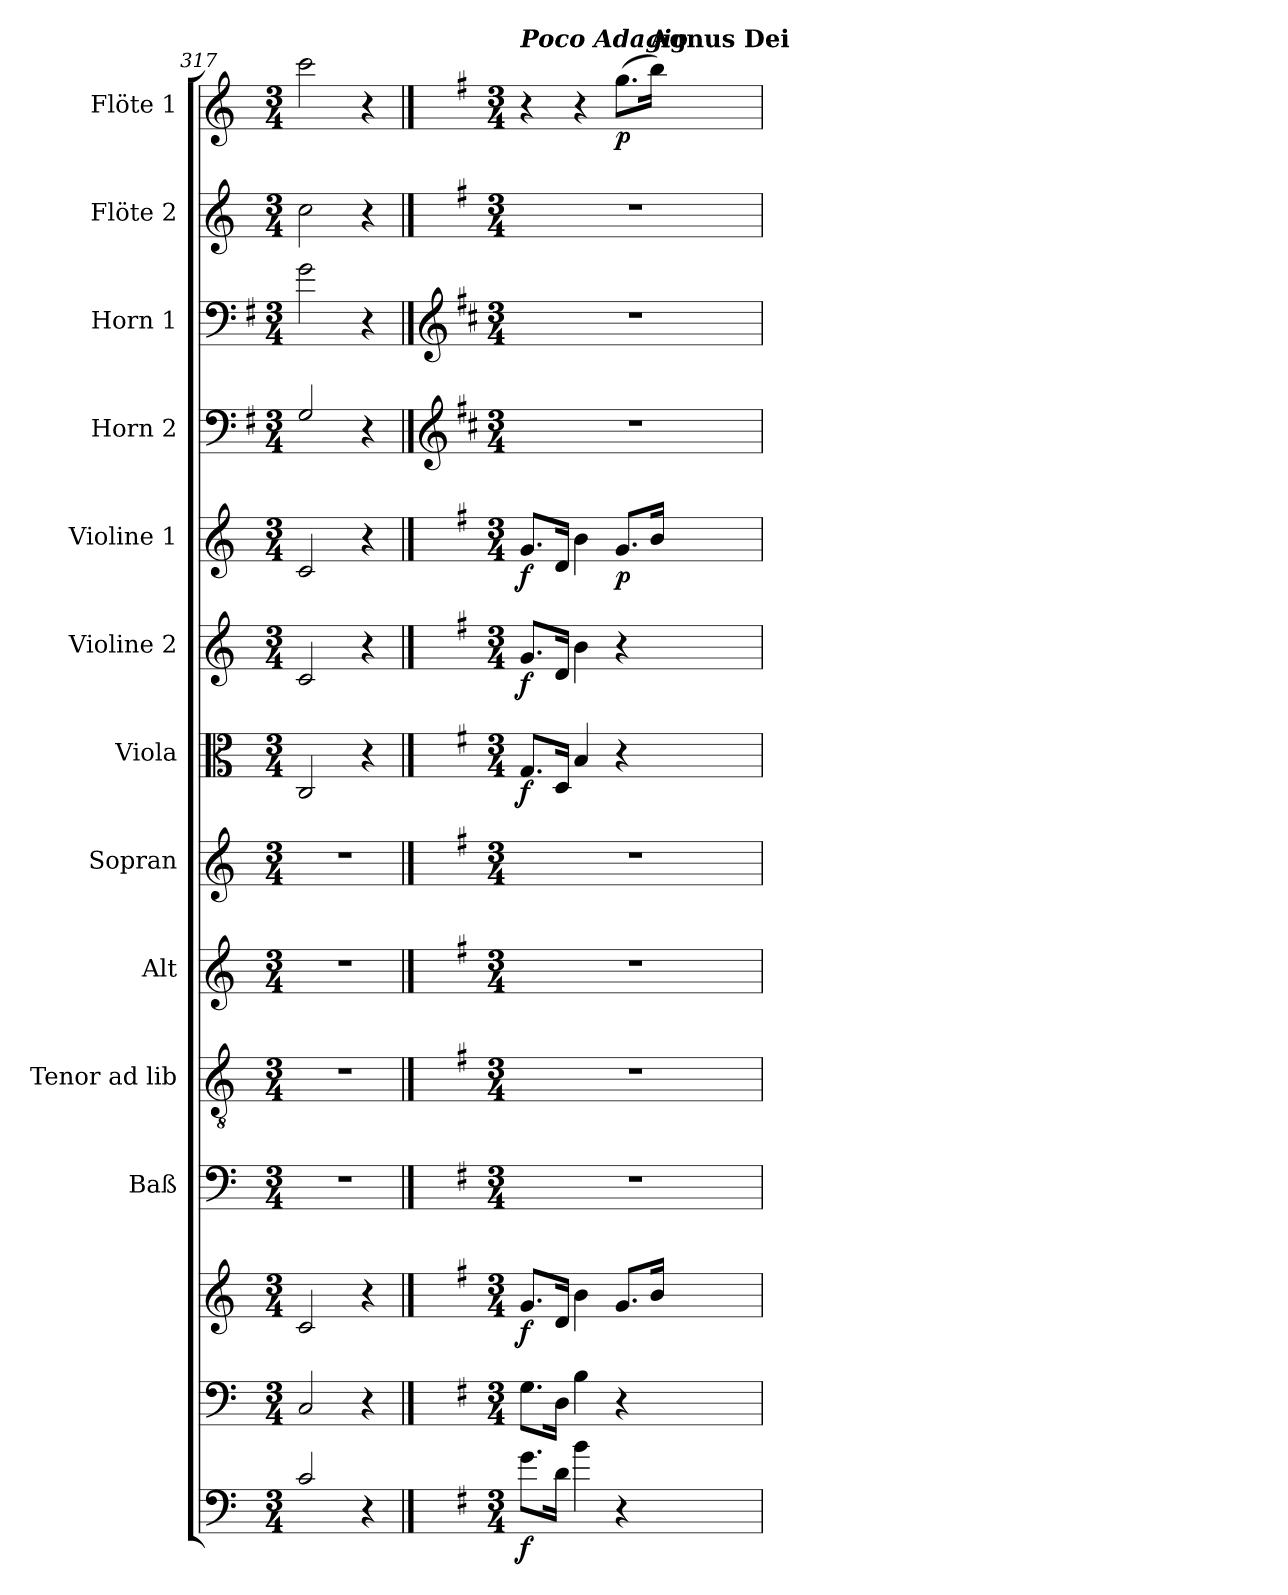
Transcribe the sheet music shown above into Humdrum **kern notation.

**kern	**dynam	**kern	**kern	**dynam	**kern	**kern	**kern	**kern	**kern	**dynam	**kern	**dynam	**kern	**dynam	**kern	**kern	**kern	**kern	**dynam
*part13	*part13	*part12	*part12	*part12	*part11	*part10	*part9	*part8	*part7	*part7	*part6	*part6	*part5	*part5	*part4	*part3	*part2	*part1	*part1
*staff14	*staff14	*staff13	*staff12	*staff12/13	*staff11	*staff10	*staff9	*staff8	*staff7	*staff7	*staff6	*staff6	*staff5	*staff5	*staff4	*staff3	*staff2	*staff1	*staff1
*	*	*	*	*	*I"Baß	*I"Tenor ad lib	*I"Alt	*I"Sopran	*I"Viola	*	*I"Violine 2	*	*I"Violine 1	*	*I"Horn 2	*I"Horn 1	*I"Flöte 2	*I"Flöte 1	*
*	*	*	*	*	*I'Baß	*I'Ten	*I'Alt	*I'Sop	*I'Vla.	*	*I'Vln. 2	*	*I'Vln. 1	*	*I'Hrn. 2	*I'Hrn. 1	*I'Fl. 2	*I'Fl. 1	*
*clefF4	*	*clefF4	*clefG2	*	*clefF4	*clefGv2	*clefG2	*clefG2	*clefC3	*	*clefG2	*	*clefG2	*	*clefF4	*clefF4	*clefG2	*clefG2	*
*ITrd7c12	*	*	*	*	*	*	*	*	*	*	*	*	*	*	*ITrd4c7	*ITrd4c7	*	*	*
*k[]	*	*k[]	*k[]	*	*k[]	*k[]	*k[]	*k[]	*k[]	*	*k[]	*	*k[]	*	*k[]	*k[]	*k[]	*k[]	*
*C:	*	*C:	*C:	*	*C:	*C:	*C:	*C:	*C:	*	*C:	*	*C:	*	*C:	*C:	*C:	*C:	*
*M3/4	*	*M3/4	*M3/4	*	*M3/4	*M3/4	*M3/4	*M3/4	*M3/4	*	*M3/4	*	*M3/4	*	*M3/4	*M3/4	*M3/4	*M3/4	*
=317	=317	=317	=317	=317	=317	=317	=317	=317	=317	=317	=317	=317	=317	=317	=317	=317	=317	=317	=317
2C/	.	2C/	2c/	.	2.r	2.r	2.r	2.r	2C/	.	2c/	.	2c/	.	2C/	2c\	2cc\	2ccc\	.
4r	.	4r	4r	.	.	.	.	.	4r	.	4r	.	4r	.	4r	4r	4r	4r	.
!!LO:PB:g=z
==318	==318	==318	==318	==318	==318	==318	==318	==318	==318	==318	==318	==318	==318	==318	==318	==318	==318	==318	==318
*	*	*	*	*	*	*	*	*	*	*	*	*	*	*	*clefG2	*clefG2	*	*	*
*k[f#]	*	*k[f#]	*k[f#]	*	*k[f#]	*k[f#]	*k[f#]	*k[f#]	*k[f#]	*	*k[f#]	*	*k[f#]	*	*k[f#]	*k[f#]	*k[f#]	*k[f#]	*
*G:	*	*G:	*G:	*	*G:	*G:	*G:	*G:	*G:	*	*G:	*	*G:	*	*G:	*G:	*G:	*G:	*
*M3/4	*	*M3/4	*M3/4	*	*M3/4	*M3/4	*M3/4	*M3/4	*M3/4	*	*M3/4	*	*M3/4	*	*M3/4	*M3/4	*M3/4	*M3/4	*
!	!	!	!	!	!	!	!	!	!	!	!	!	!	!	!	!	!	!LO:TX:a:Bi:t=Poco Adagio	!
!	!LO:DY:b	!	!	!LO:DY:b	!	!	!	!	!	!LO:DY:b	!	!LO:DY:b	!	!LO:DY:b	!	!	!	!	!
8.G\L	f	8.G\L	8.g/L	f	2.r	2.r	2.r	2.r	8.G/L	f	8.g/L	f	8.g/L	f	2.r	2.r	2.r	4r	.
16D\Jk	.	16D\Jk	16d/Jk	.	.	.	.	.	16D/Jk	.	16d/Jk	.	16d/Jk	.	.	.	.	.	.
4B\	.	4B\	4b\	.	.	.	.	.	4B/	.	4b\	.	4b\	.	.	.	.	4r	.
!	!	!	!	!	!	!	!	!	!	!	!	!	!	!LO:DY:b	!	!	!	!	!LO:DY:b
4r	.	4r	8.g/L	.	.	.	.	.	4r	.	4r	.	8.g/L	p	.	.	.	(>8.gg\L	p
!	!	!	!	!	!	!	!	!	!	!	!	!	!	!	!	!	!	!LO:TX:a:B:t=Agnus Dei	!
.	.	.	16b/Jk	.	.	.	.	.	.	.	.	.	16b/Jk	.	.	.	.	16bb\Jk)	.
=	=	=	=	=	=	=	=	=	=	=	=	=	=	=	=	=	=	=	=
*-	*-	*-	*-	*-	*-	*-	*-	*-	*-	*-	*-	*-	*-	*-	*-	*-	*-	*-	*-
